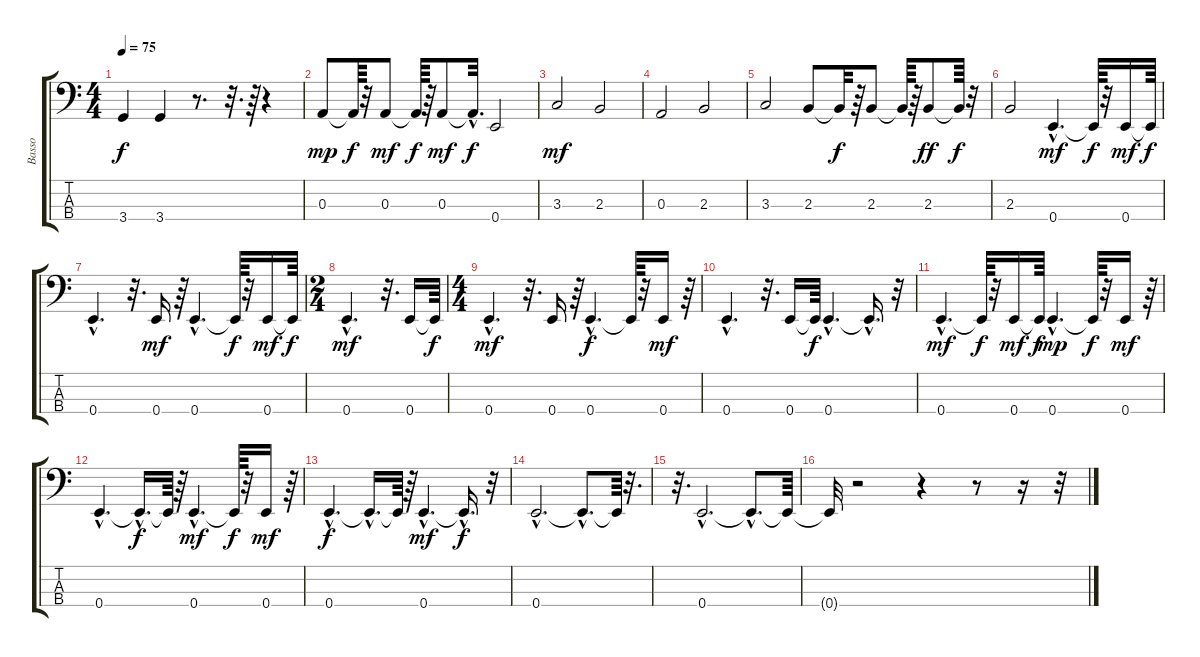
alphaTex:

\track ("Basso" "Basso") {instrument electricbassfinger}
\staff {score tabs}
\tuning (G2 D2 A1 E1) {hide}
\ts (4 4)
\tempo 75
\clef f4
\ks c
3.4.4{dy f} 3.4.4 r.8{d} r.32{d} r.64 r.4 |
0.3.8{dy mp} 0.3{t}.64{dy f} r.32 0.3.8{dy mf} 0.3{t}.64{dy f} r.64 0.3.8{dy mf} 0.3{hac t}.32{d dy f} 0.4.2 |
3.3.2{dy mf} 2.3.2 |
0.3.2 2.3.2 |
3.3.2 2.3.8 2.3{t}.32{dy f} r.64 2.3.8 2.3{t}.64 r.64 2.3.8{dy ff} 2.3{t}.64{dy f} r.32 |
2.3.2 0.4{hac}.4{d dy mf} 0.4{t}.64{dy f} r.32 0.4.16{dy mf} 0.4{t}.64{dy f} |
0.4{hac}.4{d} r.32{d} 0.4.16{dy mf} r.64 0.4{hac}.4{d} 0.4{t}.64{dy f} r.32 0.4.16{dy mf} 0.4{t}.64{dy f} |
\ts (2 4)
0.4{hac}.4{d dy mf} r.32{d} 0.4.16 0.4{t}.64{dy f} |
\ts (4 4)
0.4{hac}.4{d dy mf} r.32{d} 0.4.16 r.64 0.4{hac}.4{d dy f} 0.4{t}.64 r.32 0.4.16{dy mf} r.64 |
0.4{hac}.4{d} r.32{d} 0.4.16 0.4{t}.64{dy f} 0.4{hac}.4{d} 0.4{hac t}.16{d} r.32 |
0.4{hac}.4{d dy mf} 0.4{t}.64{dy f} r.32 0.4.16{dy mf} 0.4{t}.64{dy f} 0.4{hac}.4{d dy mp} 0.4{t}.64{dy f} r.32 0.4.16{dy mf} r.64 |
0.4{hac}.4{d} 0.4{hac t}.16{d dy f} 0.4{t}.64 r.64 0.4{hac}.4{d dy mf} 0.4{t}.64{dy f} r.32 0.4.16{dy mf} r.64 |
0.4{hac}.4{d dy f} 0.4{hac t}.16{d} 0.4{t}.64 r.64 0.4{hac}.4{d dy mf} 0.4{hac t}.16{d dy f} r.32 |
0.4{hac}.2{d} 0.4{hac t}.8{d} 0.4{t}.64 r.32{d} |
r.32{d} 0.4{hac}.2{d} 0.4{hac t}.8{d} 0.4{t}.64 |
0.4{t}.32 r.2 r.4 r.8 r.16 r.32
